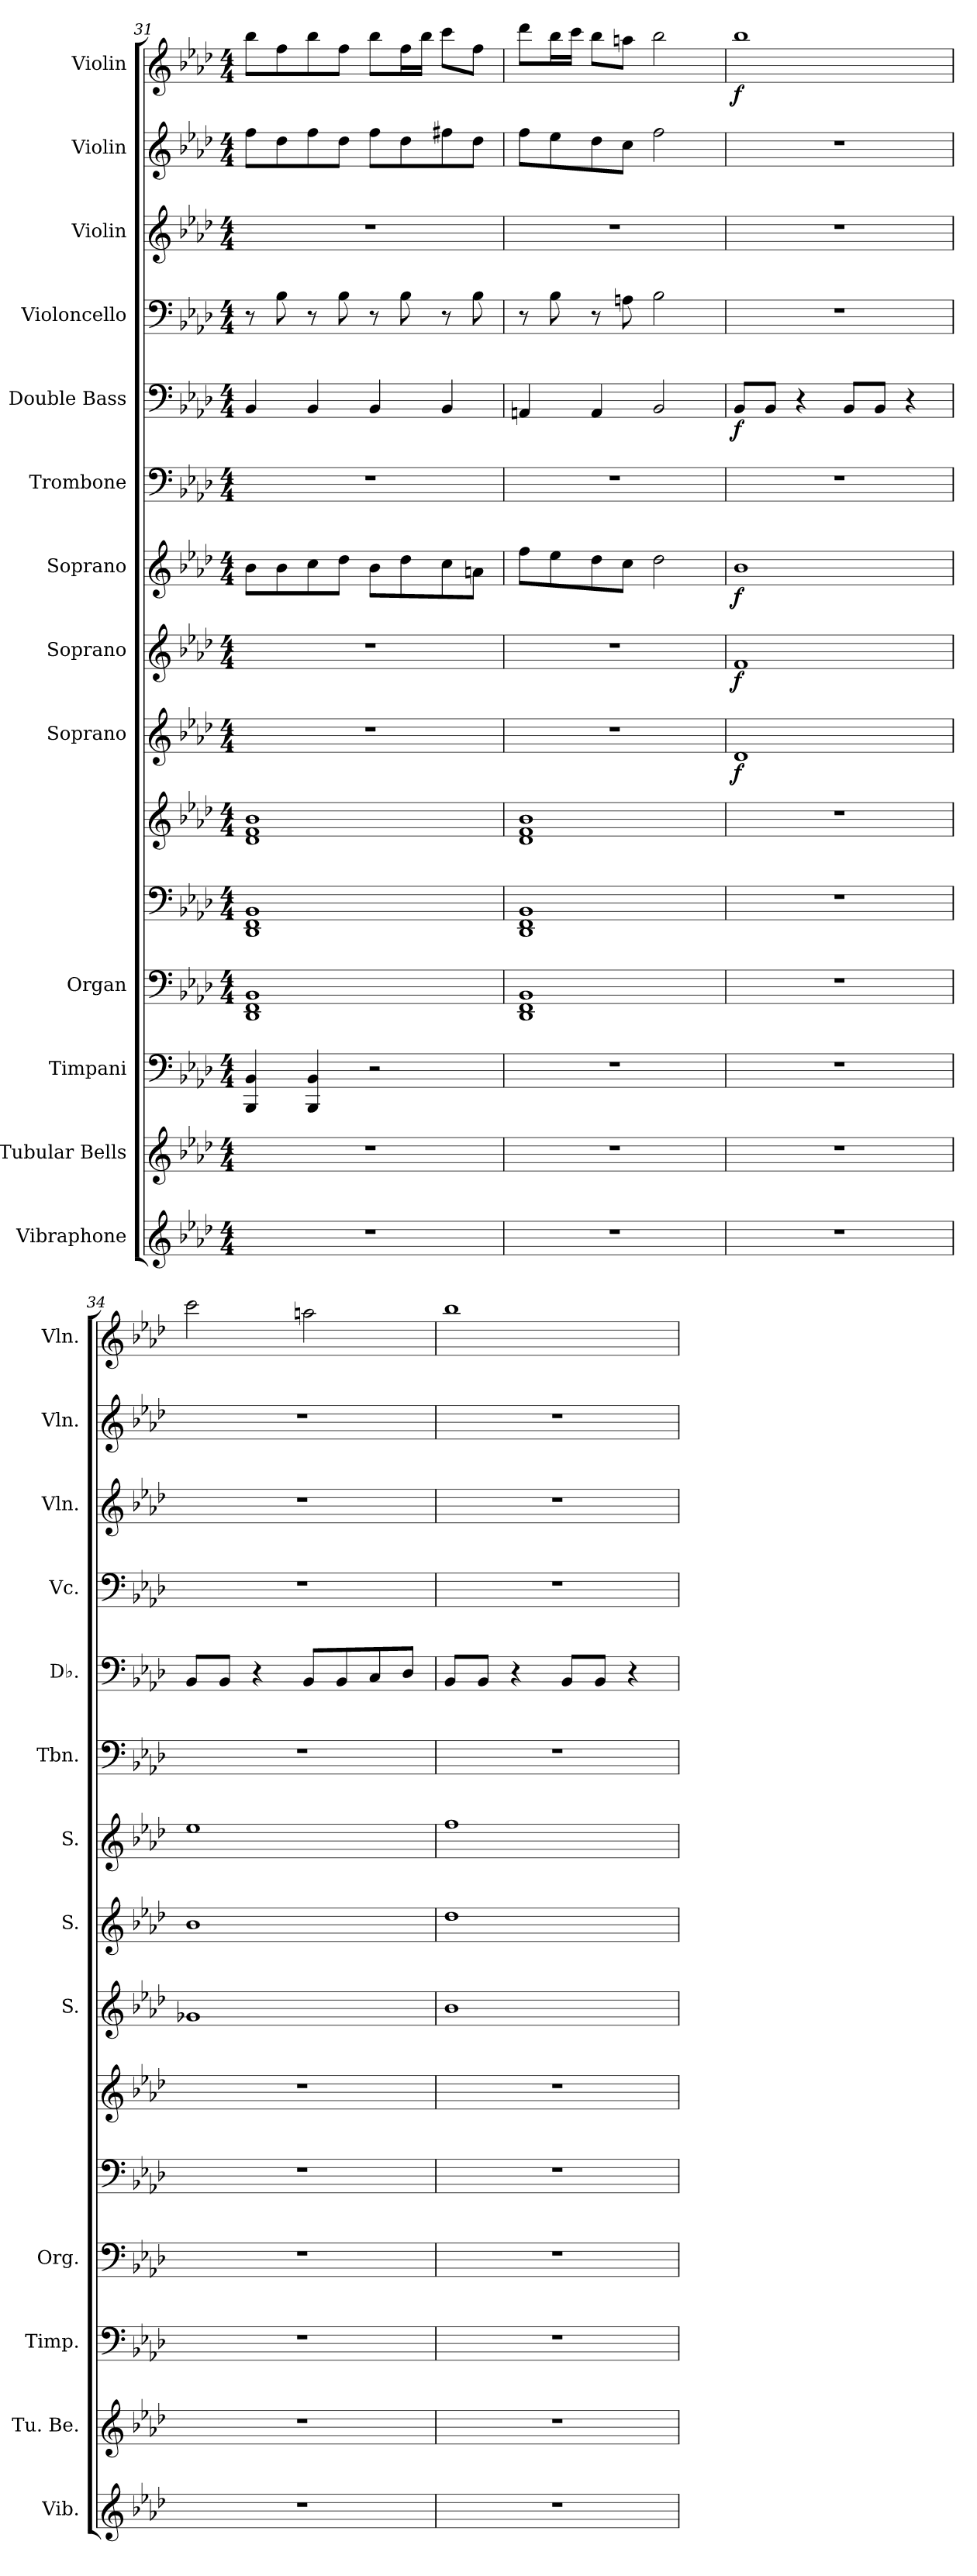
**kern	**kern	**kern	**kern	**kern	**kern	**kern	**dynam	**kern	**dynam	**kern	**dynam	**kern	**kern	**dynam	**kern	**kern	**kern	**kern	**dynam
*part13	*part12	*part11	*part10	*part10	*part10	*part9	*part9	*part8	*part8	*part7	*part7	*part6	*part5	*part5	*part4	*part3	*part2	*part1	*part1
*staff15	*staff14	*staff13	*staff12	*staff11	*staff10	*staff9	*staff9	*staff8	*staff8	*staff7	*staff7	*staff6	*staff5	*staff5	*staff4	*staff3	*staff2	*staff1	*staff1
*I"Vibraphone	*I"Tubular Bells	*I"Timpani	*I"Organ	*	*	*I"Soprano	*	*I"Soprano	*	*I"Soprano	*	*I"Trombone	*I"Double Bass	*	*I"Violoncello	*I"Violin	*I"Violin	*I"Violin	*
*I'Vib.	*I'Tu. Be.	*I'Timp.	*I'Org.	*	*	*I'S.	*	*I'S.	*	*I'S.	*	*I'Tbn.	*I'Db.	*	*I'Vc.	*I'Vln.	*I'Vln.	*I'Vln.	*
*clefG2	*clefG2	*clefF4	*clefF4	*clefF4	*clefG2	*clefG2	*	*clefG2	*	*clefG2	*	*clefF4	*clefF4	*	*clefF4	*clefG2	*clefG2	*clefG2	*
*	*	*	*	*	*	*	*	*	*	*	*	*	*ITrd7c12	*	*	*	*	*	*
*k[b-e-a-d-]	*k[b-e-a-d-]	*k[b-e-a-d-]	*k[b-e-a-d-]	*k[b-e-a-d-]	*k[b-e-a-d-]	*k[b-e-a-d-]	*	*k[b-e-a-d-]	*	*k[b-e-a-d-]	*	*k[b-e-a-d-]	*k[b-e-a-d-]	*	*k[b-e-a-d-]	*k[b-e-a-d-]	*k[b-e-a-d-]	*k[b-e-a-d-]	*
*M4/4	*M4/4	*M4/4	*M4/4	*M4/4	*M4/4	*M4/4	*	*M4/4	*	*M4/4	*	*M4/4	*M4/4	*	*M4/4	*M4/4	*M4/4	*M4/4	*
=31	=31	=31	=31	=31	=31	=31	=31	=31	=31	=31	=31	=31	=31	=31	=31	=31	=31	=31	=31
1r	1r	4BBB-/ 4BB-/	1DD- 1FF 1BB-	1DD- 1FF 1BB-	1d- 1f 1b-	1r	.	1r	.	8b-\L	.	1r	4BBB-/	.	8r	1r	8ff\L	8bb-\L	.
.	.	.	.	.	.	.	.	.	.	8b-\	.	.	.	.	8B-\	.	8dd-\	8ff\	.
.	.	4BBB-/ 4BB-/	.	.	.	.	.	.	.	8cc\	.	.	4BBB-/	.	8r	.	8ff\	8bb-\	.
.	.	.	.	.	.	.	.	.	.	8dd-\J	.	.	.	.	8B-\	.	8dd-\J	8ff\J	.
.	.	2r	.	.	.	.	.	.	.	8b-\L	.	.	4BBB-/	.	8r	.	8ff\L	8bb-\L	.
.	.	.	.	.	.	.	.	.	.	8dd-\	.	.	.	.	8B-\	.	8dd-\	16ff\L	.
.	.	.	.	.	.	.	.	.	.	.	.	.	.	.	.	.	.	16bb-\JJ	.
.	.	.	.	.	.	.	.	.	.	8cc\	.	.	4BBB-/	.	8r	.	8ff#X\	8ccc\L	.
.	.	.	.	.	.	.	.	.	.	8an\J	.	.	.	.	8B-\	.	8dd-\J	8ff\J	.
=32	=32	=32	=32	=32	=32	=32	=32	=32	=32	=32	=32	=32	=32	=32	=32	=32	=32	=32	=32
1r	1r	1r	1DD- 1FF 1BB-	1DD- 1FF 1BB-	1d- 1f 1b-	1r	.	1r	.	8ff\L	.	1r	4AAAn/	.	8r	1r	8ff\L	8ddd-\L	.
.	.	.	.	.	.	.	.	.	.	8ee-\	.	.	.	.	8B-\	.	8ee-\	16bb-\L	.
.	.	.	.	.	.	.	.	.	.	.	.	.	.	.	.	.	.	16ccc\JJ	.
.	.	.	.	.	.	.	.	.	.	8dd-\	.	.	4AAA/	.	8r	.	8dd-\	8bb-\L	.
.	.	.	.	.	.	.	.	.	.	8cc\J	.	.	.	.	8An\	.	8cc\J	8aan\J	.
.	.	.	.	.	.	.	.	.	.	2dd-\	.	.	2BBB-/	.	2B-\	.	2ff\	2bb-\	.
=33	=33	=33	=33	=33	=33	=33	=33	=33	=33	=33	=33	=33	=33	=33	=33	=33	=33	=33	=33
!	!	!	!	!	!	!	!LO:DY:b	!	!LO:DY:b	!	!LO:DY:b	!	!	!LO:DY:b	!	!	!	!	!LO:DY:b
1r	1r	1r	1r	1r	1r	1d-	f	1f	f	1b-	f	1r	8BBB-/L	f	1r	1r	1r	1bb-	f
.	.	.	.	.	.	.	.	.	.	.	.	.	8BBB-/J	.	.	.	.	.	.
.	.	.	.	.	.	.	.	.	.	.	.	.	4r	.	.	.	.	.	.
.	.	.	.	.	.	.	.	.	.	.	.	.	8BBB-/L	.	.	.	.	.	.
.	.	.	.	.	.	.	.	.	.	.	.	.	8BBB-/J	.	.	.	.	.	.
.	.	.	.	.	.	.	.	.	.	.	.	.	4r	.	.	.	.	.	.
=34	=34	=34	=34	=34	=34	=34	=34	=34	=34	=34	=34	=34	=34	=34	=34	=34	=34	=34	=34
1r	1r	1r	1r	1r	1r	1g-X	.	1b-	.	1ee-	.	1r	8BBB-/L	.	1r	1r	1r	2ccc\	.
.	.	.	.	.	.	.	.	.	.	.	.	.	8BBB-/J	.	.	.	.	.	.
.	.	.	.	.	.	.	.	.	.	.	.	.	4r	.	.	.	.	.	.
.	.	.	.	.	.	.	.	.	.	.	.	.	8BBB-/L	.	.	.	.	2aan\	.
.	.	.	.	.	.	.	.	.	.	.	.	.	8BBB-/	.	.	.	.	.	.
.	.	.	.	.	.	.	.	.	.	.	.	.	8CC/	.	.	.	.	.	.
.	.	.	.	.	.	.	.	.	.	.	.	.	8DD-/J	.	.	.	.	.	.
=35	=35	=35	=35	=35	=35	=35	=35	=35	=35	=35	=35	=35	=35	=35	=35	=35	=35	=35	=35
1r	1r	1r	1r	1r	1r	1b-	.	1dd-	.	1ff	.	1r	8BBB-/L	.	1r	1r	1r	1bb-	.
.	.	.	.	.	.	.	.	.	.	.	.	.	8BBB-/J	.	.	.	.	.	.
.	.	.	.	.	.	.	.	.	.	.	.	.	4r	.	.	.	.	.	.
.	.	.	.	.	.	.	.	.	.	.	.	.	8BBB-/L	.	.	.	.	.	.
.	.	.	.	.	.	.	.	.	.	.	.	.	8BBB-/J	.	.	.	.	.	.
.	.	.	.	.	.	.	.	.	.	.	.	.	4r	.	.	.	.	.	.
=	=	=	=	=	=	=	=	=	=	=	=	=	=	=	=	=	=	=	=
*-	*-	*-	*-	*-	*-	*-	*-	*-	*-	*-	*-	*-	*-	*-	*-	*-	*-	*-	*-
